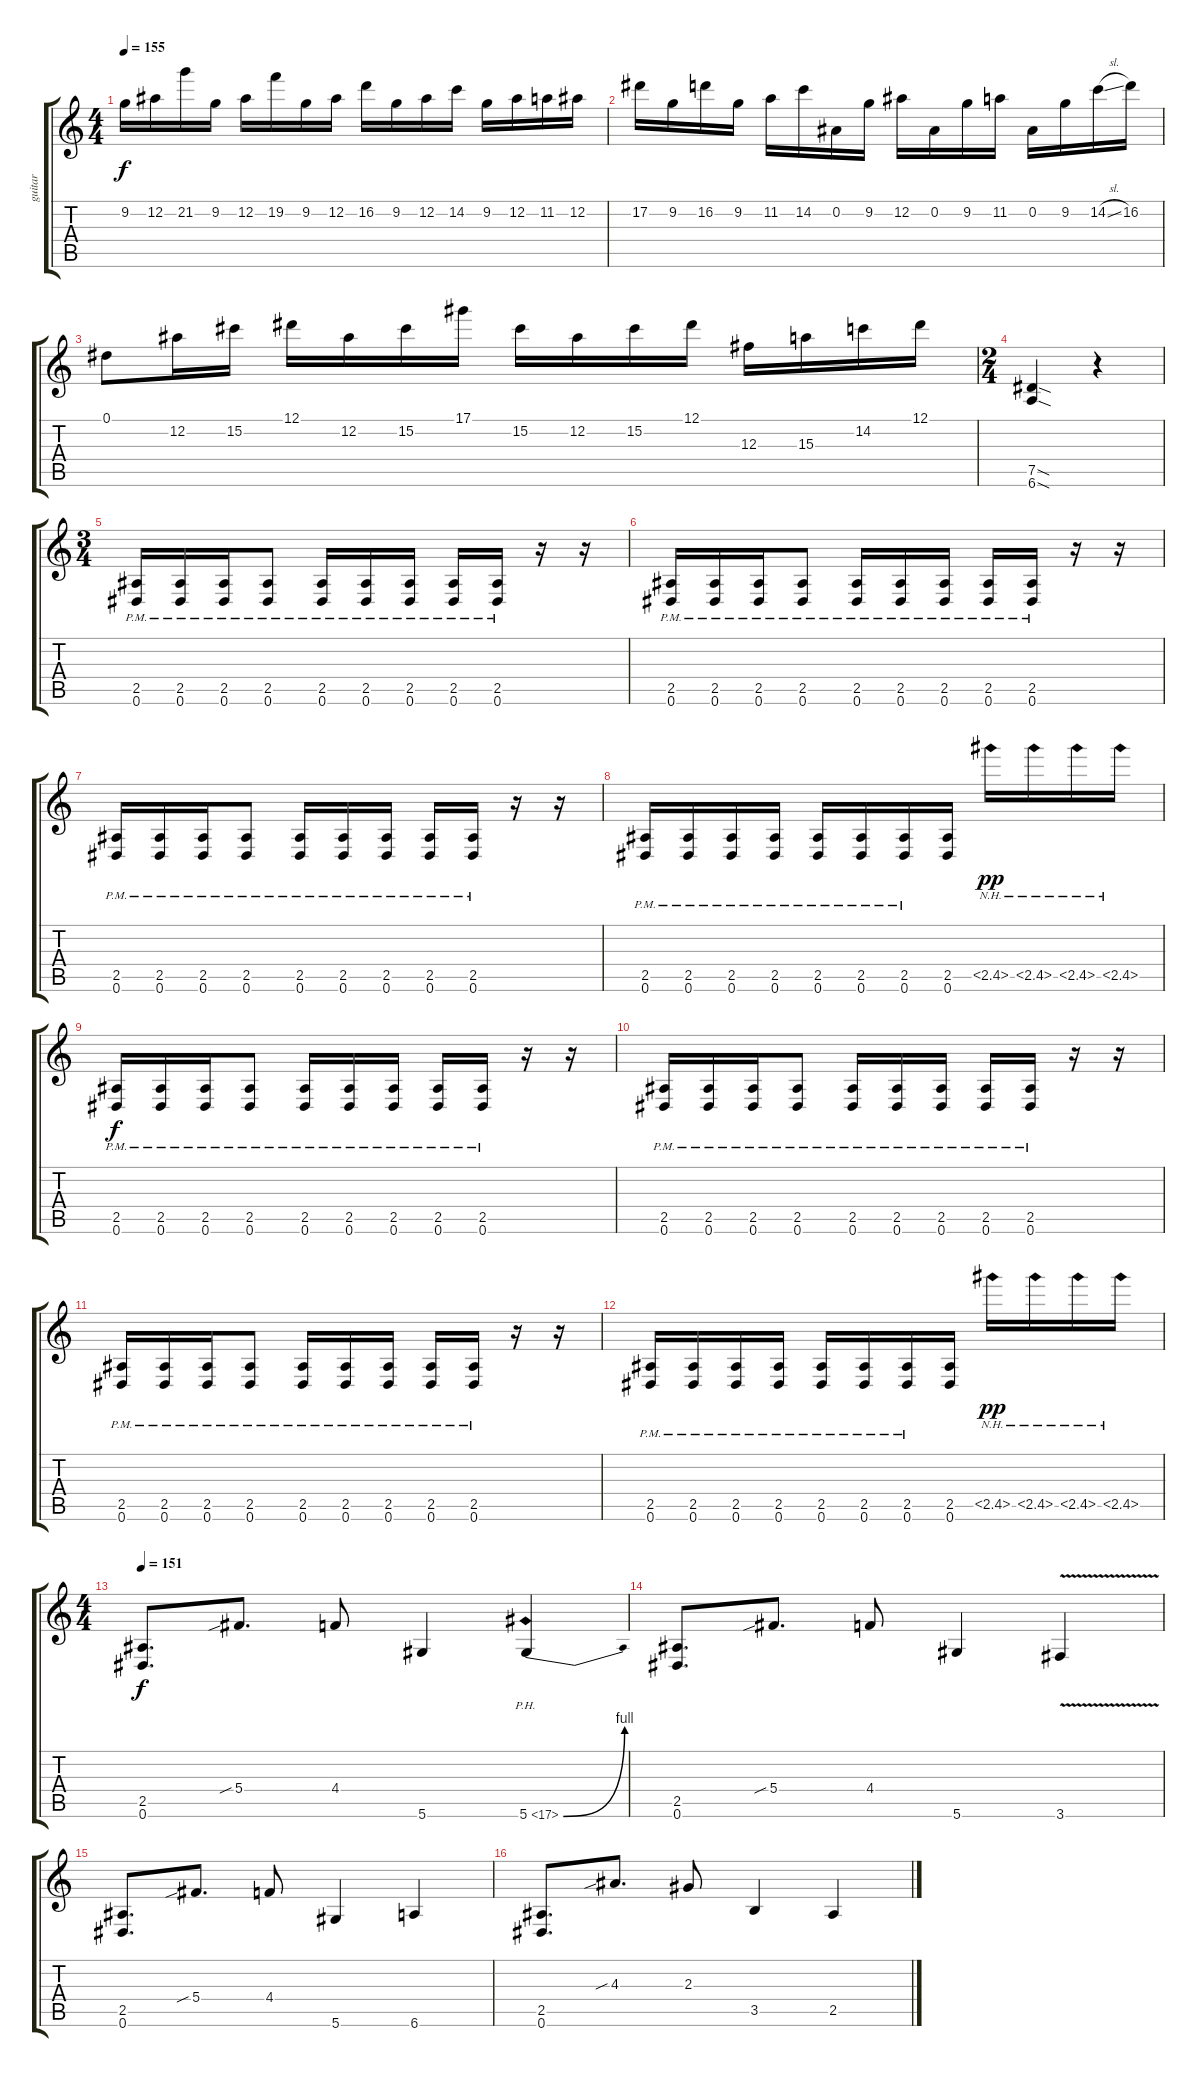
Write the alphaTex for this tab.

\track ("guitar" "guitar") {instrument distortionguitar}
\staff {score tabs}
\tuning (Eb4 Bb3 Gb3 Db3 Ab2 Eb2) {hide}
\ts (4 4)
\tempo 155
\clef g2
\ks c
9.2.16{dy f} 12.2.16 21.2.16 9.2.16 12.2.16 19.2.16 9.2.16 12.2.16 16.2.16 9.2.16 12.2.16 14.2.16 9.2.16 12.2.16 11.2.16 12.2.16 |
17.2.16 9.2.16 16.2.16 9.2.16 11.2.16 14.2.16 0.2.16 9.2.16 12.2.16 0.2.16 9.2.16 11.2.16 0.2.16 9.2.16 14.2{sl}.16 16.2.16 |
0.1.8 12.2.16 15.2.16 12.1.16 12.2.16 15.2.16 17.1.16 15.2.16 12.2.16 15.2.16 12.1.16 12.3.16 15.3.16 14.2.16 12.1.16 |
\ts (2 4)
(7.5{sod} 6.6{sod}).4 r.4 |
\ts (3 4)
(2.5{pm} 0.6{pm}).16 (2.5{pm} 0.6{pm}).16 (2.5{pm} 0.6{pm}).16 (2.5{pm} 0.6{pm}).8 (2.5{pm} 0.6{pm}).16 (2.5{pm} 0.6{pm}).16 (2.5{pm} 0.6{pm}).16 (2.5{pm} 0.6{pm}).16 (2.5{pm} 0.6{pm}).16 r.16 r.16 |
(2.5{pm} 0.6{pm}).16 (2.5{pm} 0.6{pm}).16 (2.5{pm} 0.6{pm}).16 (2.5{pm} 0.6{pm}).8 (2.5{pm} 0.6{pm}).16 (2.5{pm} 0.6{pm}).16 (2.5{pm} 0.6{pm}).16 (2.5{pm} 0.6{pm}).16 (2.5{pm} 0.6{pm}).16 r.16 r.16 |
(2.5{pm} 0.6{pm}).16 (2.5{pm} 0.6{pm}).16 (2.5{pm} 0.6{pm}).16 (2.5{pm} 0.6{pm}).8 (2.5{pm} 0.6{pm}).16 (2.5{pm} 0.6{pm}).16 (2.5{pm} 0.6{pm}).16 (2.5{pm} 0.6{pm}).16 (2.5{pm} 0.6{pm}).16 r.16 r.16 |
(2.5{pm} 0.6{pm}).16 (2.5{pm} 0.6{pm}).16 (2.5{pm} 0.6{pm}).16 (2.5{pm} 0.6{pm}).16 (2.5{pm} 0.6{pm}).16 (2.5{pm} 0.6{pm}).16 (2.5{pm} 0.6{pm}).16 (2.5 0.6).16 2.5{nh}.16{dy pp} 2.5{nh}.16 2.5{nh}.16 2.5{nh}.16 |
(2.5{pm} 0.6{pm}).16{dy f} (2.5{pm} 0.6{pm}).16 (2.5{pm} 0.6{pm}).16 (2.5{pm} 0.6{pm}).8 (2.5{pm} 0.6{pm}).16 (2.5{pm} 0.6{pm}).16 (2.5{pm} 0.6{pm}).16 (2.5{pm} 0.6{pm}).16 (2.5{pm} 0.6{pm}).16 r.16 r.16 |
(2.5{pm} 0.6{pm}).16 (2.5{pm} 0.6{pm}).16 (2.5{pm} 0.6{pm}).16 (2.5{pm} 0.6{pm}).8 (2.5{pm} 0.6{pm}).16 (2.5{pm} 0.6{pm}).16 (2.5{pm} 0.6{pm}).16 (2.5{pm} 0.6{pm}).16 (2.5{pm} 0.6{pm}).16 r.16 r.16 |
(2.5{pm} 0.6{pm}).16 (2.5{pm} 0.6{pm}).16 (2.5{pm} 0.6{pm}).16 (2.5{pm} 0.6{pm}).8 (2.5{pm} 0.6{pm}).16 (2.5{pm} 0.6{pm}).16 (2.5{pm} 0.6{pm}).16 (2.5{pm} 0.6{pm}).16 (2.5{pm} 0.6{pm}).16 r.16 r.16 |
(2.5{pm} 0.6{pm}).16 (2.5{pm} 0.6{pm}).16 (2.5{pm} 0.6{pm}).16 (2.5{pm} 0.6{pm}).16 (2.5{pm} 0.6{pm}).16 (2.5{pm} 0.6{pm}).16 (2.5{pm} 0.6{pm}).16 (2.5 0.6).16 2.5{nh}.16{dy pp} 2.5{nh}.16 2.5{nh}.16 2.5{nh}.16 |
\ts (4 4)
\tempo 151
(2.5 0.6).8{d dy f} 5.4{sib}.8{d} 4.4.8 5.6.4 5.6{be (bend 0 0 60 4) ph 12}.4 |
(2.5 0.6).8{d} 5.4{sib}.8{d} 4.4.8 5.6.4 3.6{v}.4 |
(2.5 0.6).8{d} 5.4{sib}.8{d} 4.4.8 5.6.4 6.6.4 |
(2.5 0.6).8{d} 4.3{sib}.8{d} 2.3.8 3.5.4 2.5.4
